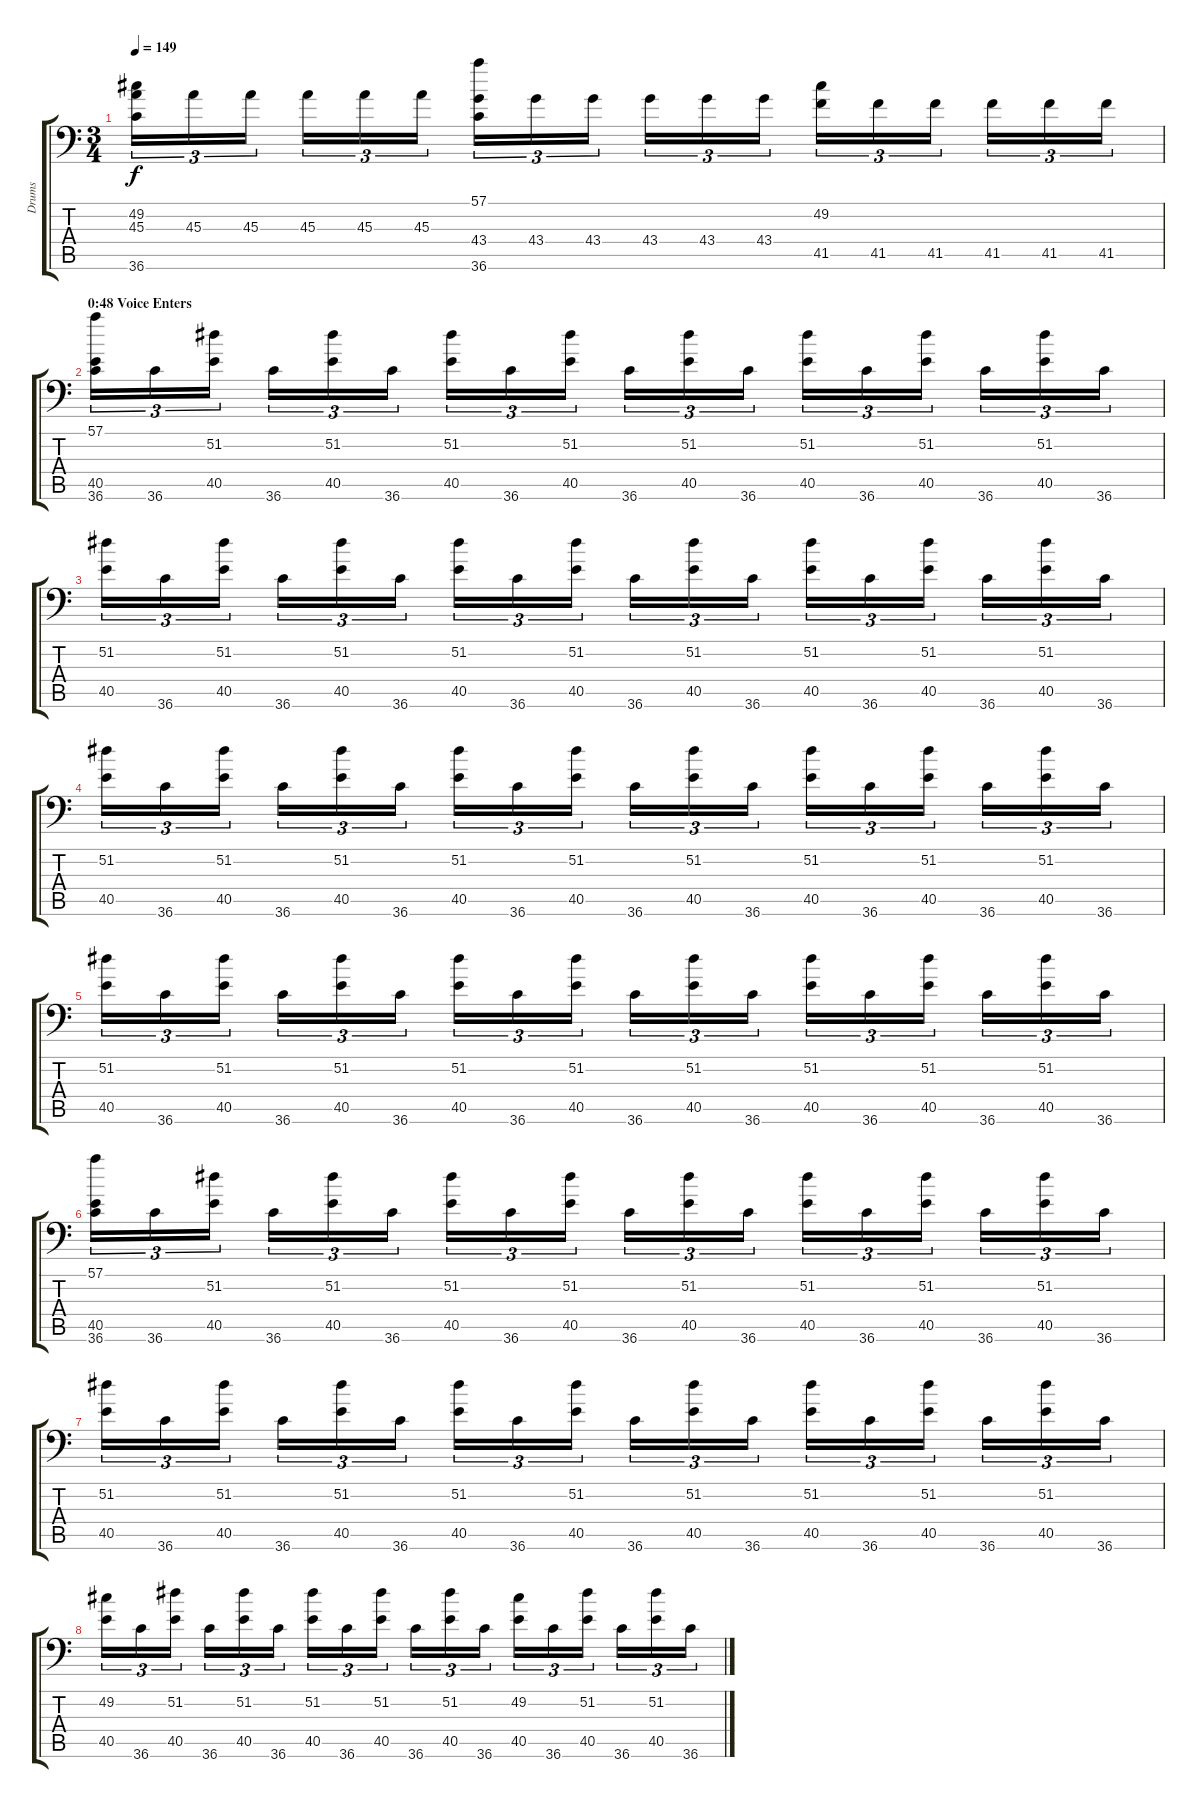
\track ("Drums" "Drums") {instrument acousticgrandpiano}
\staff {score tabs}
\tuning (C-1 C-1 C-1 C-1 C-1 C-1) {hide}
\ts (3 4)
\tempo 149
\clef f4
\ks c
(49.2 45.3 36.6).16{tu (3 2) dy f} 45.3.16{tu (3 2)} 45.3.16{tu (3 2)} 45.3.16{tu (3 2)} 45.3.16{tu (3 2)} 45.3.16{tu (3 2)} (57.1 43.4 36.6).16{tu (3 2)} 43.4.16{tu (3 2)} 43.4.16{tu (3 2)} 43.4.16{tu (3 2)} 43.4.16{tu (3 2)} 43.4.16{tu (3 2)} (49.2 41.5).16{tu (3 2)} 41.5.16{tu (3 2)} 41.5.16{tu (3 2)} 41.5.16{tu (3 2)} 41.5.16{tu (3 2)} 41.5.16{tu (3 2)} |
\section ("" "0:48 Voice Enters")
(57.1 40.5 36.6).16{tu (3 2)} 36.6.16{tu (3 2)} (51.2 40.5).16{tu (3 2)} 36.6.16{tu (3 2)} (51.2 40.5).16{tu (3 2)} 36.6.16{tu (3 2)} (51.2 40.5).16{tu (3 2)} 36.6.16{tu (3 2)} (51.2 40.5).16{tu (3 2)} 36.6.16{tu (3 2)} (51.2 40.5).16{tu (3 2)} 36.6.16{tu (3 2)} (51.2 40.5).16{tu (3 2)} 36.6.16{tu (3 2)} (51.2 40.5).16{tu (3 2)} 36.6.16{tu (3 2)} (51.2 40.5).16{tu (3 2)} 36.6.16{tu (3 2)} |
(51.2 40.5).16{tu (3 2)} 36.6.16{tu (3 2)} (51.2 40.5).16{tu (3 2)} 36.6.16{tu (3 2)} (51.2 40.5).16{tu (3 2)} 36.6.16{tu (3 2)} (51.2 40.5).16{tu (3 2)} 36.6.16{tu (3 2)} (51.2 40.5).16{tu (3 2)} 36.6.16{tu (3 2)} (51.2 40.5).16{tu (3 2)} 36.6.16{tu (3 2)} (51.2 40.5).16{tu (3 2)} 36.6.16{tu (3 2)} (51.2 40.5).16{tu (3 2)} 36.6.16{tu (3 2)} (51.2 40.5).16{tu (3 2)} 36.6.16{tu (3 2)} |
(51.2 40.5).16{tu (3 2)} 36.6.16{tu (3 2)} (51.2 40.5).16{tu (3 2)} 36.6.16{tu (3 2)} (51.2 40.5).16{tu (3 2)} 36.6.16{tu (3 2)} (51.2 40.5).16{tu (3 2)} 36.6.16{tu (3 2)} (51.2 40.5).16{tu (3 2)} 36.6.16{tu (3 2)} (51.2 40.5).16{tu (3 2)} 36.6.16{tu (3 2)} (51.2 40.5).16{tu (3 2)} 36.6.16{tu (3 2)} (51.2 40.5).16{tu (3 2)} 36.6.16{tu (3 2)} (51.2 40.5).16{tu (3 2)} 36.6.16{tu (3 2)} |
(51.2 40.5).16{tu (3 2)} 36.6.16{tu (3 2)} (51.2 40.5).16{tu (3 2)} 36.6.16{tu (3 2)} (51.2 40.5).16{tu (3 2)} 36.6.16{tu (3 2)} (51.2 40.5).16{tu (3 2)} 36.6.16{tu (3 2)} (51.2 40.5).16{tu (3 2)} 36.6.16{tu (3 2)} (51.2 40.5).16{tu (3 2)} 36.6.16{tu (3 2)} (51.2 40.5).16{tu (3 2)} 36.6.16{tu (3 2)} (51.2 40.5).16{tu (3 2)} 36.6.16{tu (3 2)} (51.2 40.5).16{tu (3 2)} 36.6.16{tu (3 2)} |
(57.1 40.5 36.6).16{tu (3 2)} 36.6.16{tu (3 2)} (51.2 40.5).16{tu (3 2)} 36.6.16{tu (3 2)} (51.2 40.5).16{tu (3 2)} 36.6.16{tu (3 2)} (51.2 40.5).16{tu (3 2)} 36.6.16{tu (3 2)} (51.2 40.5).16{tu (3 2)} 36.6.16{tu (3 2)} (51.2 40.5).16{tu (3 2)} 36.6.16{tu (3 2)} (51.2 40.5).16{tu (3 2)} 36.6.16{tu (3 2)} (51.2 40.5).16{tu (3 2)} 36.6.16{tu (3 2)} (51.2 40.5).16{tu (3 2)} 36.6.16{tu (3 2)} |
(51.2 40.5).16{tu (3 2)} 36.6.16{tu (3 2)} (51.2 40.5).16{tu (3 2)} 36.6.16{tu (3 2)} (51.2 40.5).16{tu (3 2)} 36.6.16{tu (3 2)} (51.2 40.5).16{tu (3 2)} 36.6.16{tu (3 2)} (51.2 40.5).16{tu (3 2)} 36.6.16{tu (3 2)} (51.2 40.5).16{tu (3 2)} 36.6.16{tu (3 2)} (51.2 40.5).16{tu (3 2)} 36.6.16{tu (3 2)} (51.2 40.5).16{tu (3 2)} 36.6.16{tu (3 2)} (51.2 40.5).16{tu (3 2)} 36.6.16{tu (3 2)} |
(49.2 40.5).16{tu (3 2)} 36.6.16{tu (3 2)} (51.2 40.5).16{tu (3 2)} 36.6.16{tu (3 2)} (51.2 40.5).16{tu (3 2)} 36.6.16{tu (3 2)} (51.2 40.5).16{tu (3 2)} 36.6.16{tu (3 2)} (51.2 40.5).16{tu (3 2)} 36.6.16{tu (3 2)} (51.2 40.5).16{tu (3 2)} 36.6.16{tu (3 2)} (49.2 40.5).16{tu (3 2)} 36.6.16{tu (3 2)} (51.2 40.5).16{tu (3 2)} 36.6.16{tu (3 2)} (51.2 40.5).16{tu (3 2)} 36.6.16{tu (3 2)}
